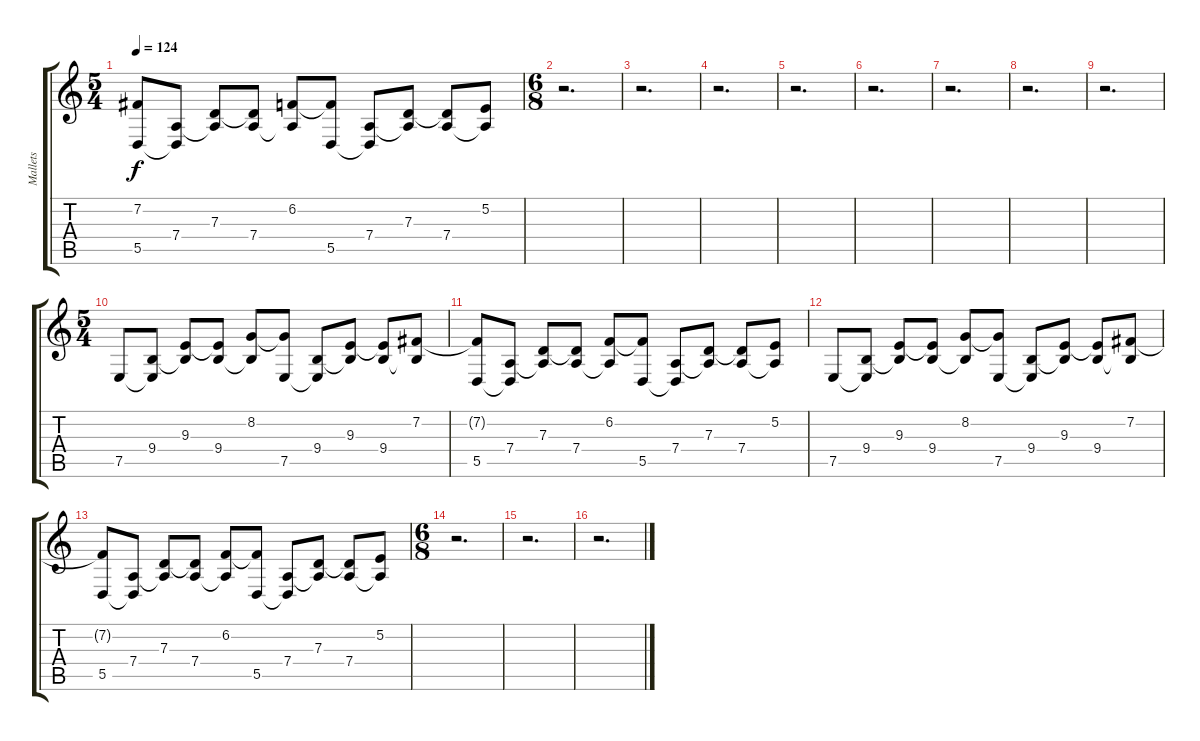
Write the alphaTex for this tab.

\track ("Mallets" "Mallets") {instrument tubularbells}
\staff {score tabs}
\tuning (E4 B3 G3 D3 A2 E2) {hide}
\ts (5 4)
\tempo 124
\clef g2
\ks c
(7.2{t} 5.5).8{dy f} (7.4 5.5{t}).8 (7.3 7.4{t}).8 (7.3{t} 7.4).8 (6.2 7.4{t}).8 (6.2{t} 5.5).8 (7.4 5.5{t}).8 (7.3 7.4{t}).8 (7.3{t} 7.4).8 (5.2 7.4{t}).8 |
\ts (6 8)
\section ("" "")
r.2{d} |
r.2{d} |
r.2{d} |
r.2{d} |
r.2{d} |
r.2{d} |
r.2{d} |
r.2{d} |
\ts (5 4)
\section ("" "")
7.5.8 (9.4 7.5{t}).8 (9.3 9.4{t}).8 (9.3{t} 9.4).8 (8.2 9.4{t}).8 (8.2{t} 7.5).8 (9.4 7.5{t}).8 (9.3 9.4{t}).8 (9.3{t} 9.4).8 (7.2 9.4{t}).8 |
(7.2{t} 5.5).8 (7.4 5.5{t}).8 (7.3 7.4{t}).8 (7.3{t} 7.4).8 (6.2 7.4{t}).8 (6.2{t} 5.5).8 (7.4 5.5{t}).8 (7.3 7.4{t}).8 (7.3{t} 7.4).8 (5.2 7.4{t}).8 |
7.5.8 (9.4 7.5{t}).8 (9.3 9.4{t}).8 (9.3{t} 9.4).8 (8.2 9.4{t}).8 (8.2{t} 7.5).8 (9.4 7.5{t}).8 (9.3 9.4{t}).8 (9.3{t} 9.4).8 (7.2 9.4{t}).8 |
(7.2{t} 5.5).8 (7.4 5.5{t}).8 (7.3 7.4{t}).8 (7.3{t} 7.4).8 (6.2 7.4{t}).8 (6.2{t} 5.5).8 (7.4 5.5{t}).8 (7.3 7.4{t}).8 (7.3{t} 7.4).8 (5.2 7.4{t}).8 |
\ts (6 8)
\section ("" "")
r.2{d} |
r.2{d} |
r.2{d}
